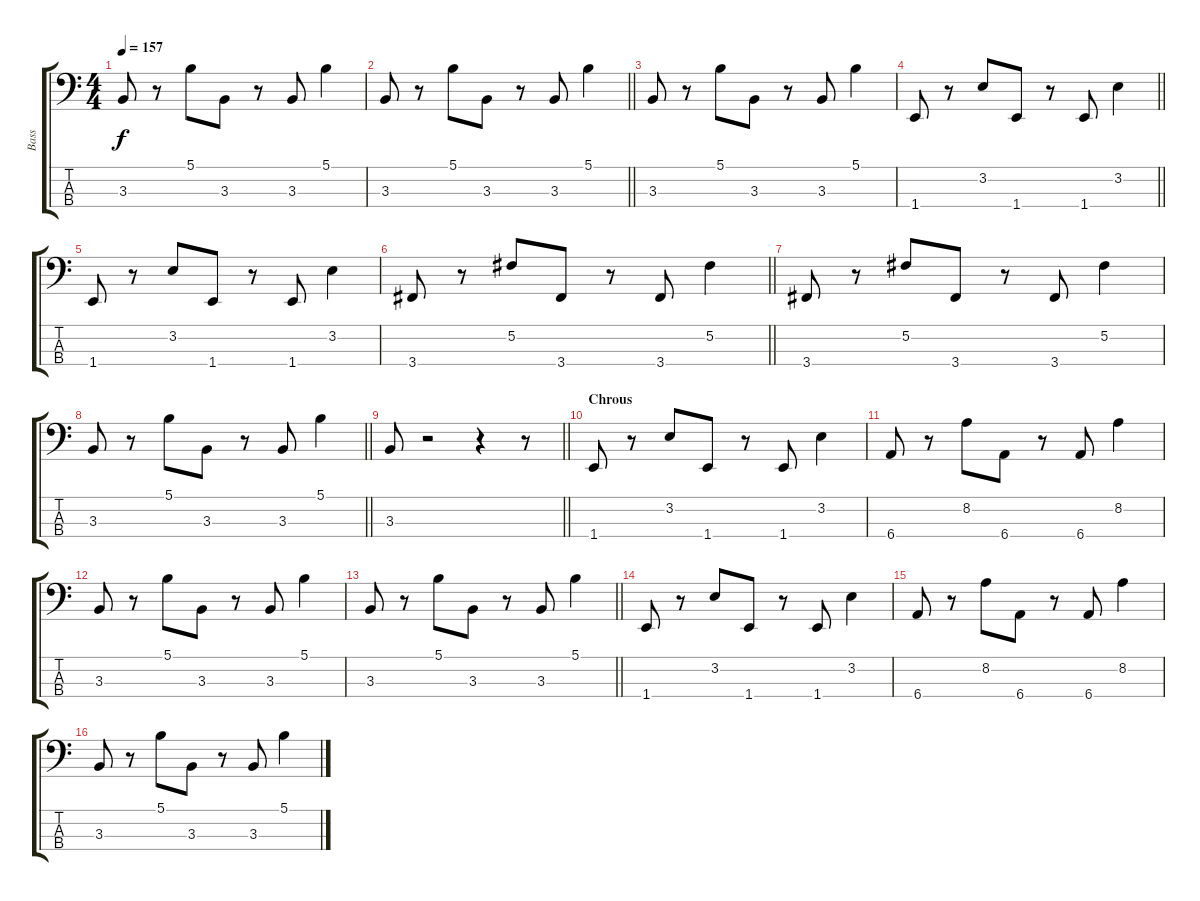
\track ("Bass" "Bass") {instrument electricbasspick}
\staff {score tabs}
\tuning (Gb2 Db2 Ab1 Eb1) {hide}
\ts (4 4)
\tempo 157
\clef f4
\ks c
3.3.8{dy f} r.8 5.1.8 3.3.8 r.8 3.3.8 5.1.4 |
\barLineRight lightlight
3.3.8 r.8 5.1.8 3.3.8 r.8 3.3.8 5.1.4 |
3.3.8 r.8 5.1.8 3.3.8 r.8 3.3.8 5.1.4 |
\barLineRight lightlight
1.4.8 r.8 3.2.8 1.4.8 r.8 1.4.8 3.2.4 |
1.4.8 r.8 3.2.8 1.4.8 r.8 1.4.8 3.2.4 |
\barLineRight lightlight
3.4.8 r.8 5.2.8 3.4.8 r.8 3.4.8 5.2.4 |
3.4.8 r.8 5.2.8 3.4.8 r.8 3.4.8 5.2.4 |
\barLineRight lightlight
3.3.8 r.8 5.1.8 3.3.8 r.8 3.3.8 5.1.4 |
\barLineRight lightlight
3.3.8 r.2 r.4 r.8 |
\section ("" "Chrous")
1.4.8 r.8 3.2.8 1.4.8 r.8 1.4.8 3.2.4 |
6.4.8 r.8 8.2.8 6.4.8 r.8 6.4.8 8.2.4 |
3.3.8 r.8 5.1.8 3.3.8 r.8 3.3.8 5.1.4 |
\barLineRight lightlight
3.3.8 r.8 5.1.8 3.3.8 r.8 3.3.8 5.1.4 |
1.4.8 r.8 3.2.8 1.4.8 r.8 1.4.8 3.2.4 |
6.4.8 r.8 8.2.8 6.4.8 r.8 6.4.8 8.2.4 |
3.3.8 r.8 5.1.8 3.3.8 r.8 3.3.8 5.1.4
